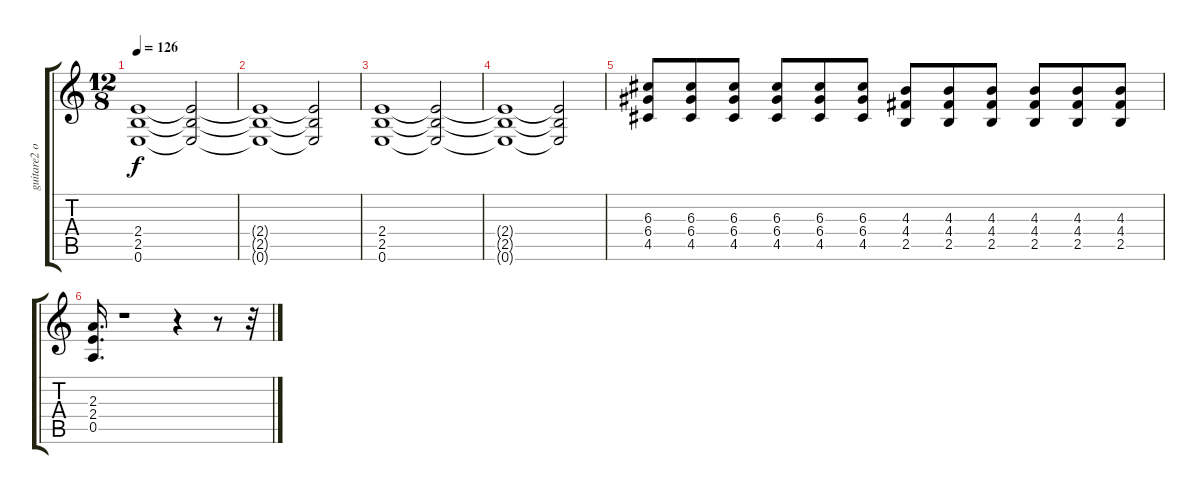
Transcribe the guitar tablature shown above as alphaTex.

\track ("guitare2 overdrive" "guitare2 o") {instrument overdrivenguitar}
\staff {score tabs}
\tuning (E4 B3 G3 D3 A2 E2) {hide}
\ts (12 8)
\tempo 126
\clef g2
\ks c
(2.4 2.5 0.6).1{dy f} (2.4{t} 2.5{t} 0.6{t}).2 |
(2.4{t} 2.5{t} 0.6{t}).1 (2.4{t} 2.5{t} 0.6{t}).2 |
(2.4 2.5 0.6).1 (2.4{t} 2.5{t} 0.6{t}).2 |
(2.4{t} 2.5{t} 0.6{t}).1 (2.4{t} 2.5{t} 0.6{t}).2 |
(6.3 6.4 4.5).8 (6.3 6.4 4.5).8 (6.3 6.4 4.5).8 (6.3 6.4 4.5).8 (6.3 6.4 4.5).8 (6.3 6.4 4.5).8 (4.3 4.4 2.5).8 (4.3 4.4 2.5).8 (4.3 4.4 2.5).8 (4.3 4.4 2.5).8 (4.3 4.4 2.5).8 (4.3 4.4 2.5).8 |
(2.3 2.4 0.5).16{d} r.1 r.4 r.8 r.32
